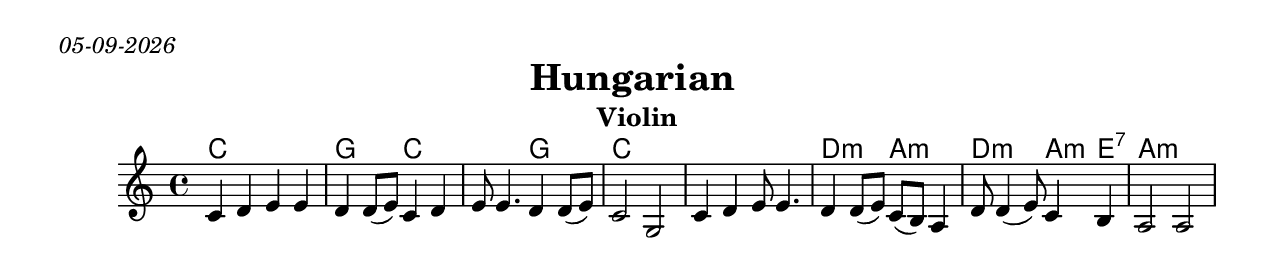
\version "2.18.0"
\include "english.ly"
\paper{
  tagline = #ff
  print-all-headers = ##t
  #(set-paper-size "letter")
}
date = #(strftime "%d-%m-%Y" (localtime (current-time)))

\markup{ \italic{ \date }  }

%\markup{ Got something to say? }

global = {
  \clef treble
  \key g\major
  \time 4/4
  \set Score.markFormatter = #format-mark-box-alphabet
}

%#################################### Melody ########################
%melody =  \transpose c d \relative c' {  %transpose for clarinet
melody = \relative c'' {
  \global
  %\partial 16*3 a16 d f   %lead in notes

  g4 a b b
  a4 a8(b)g4 a
  b8 b4. a4 a8(b)|
  g2 d

  g4 a b8 b4.
  a4 a8(b) g(fs) e4
  a8 a4(b8)g4 fs
  e2 e2
}
%################################# Lyrics #####################
%\addlyrics{ \set stanza = #"1. " }
%################################# Chords #######################
harmonies = \chordmode {
 c1
 g2 c2 *2
 g2
 % C,d,a,d,a,E7,a.
 c1 *2
 d2:m a2:m
 d2:m a4:m e4:7
 a2:m
}

\score {

  <<
    \new ChordNames {
      \set chordChanges = ##f
      \harmonies
    }
    \new Staff  \transpose g c \melody
  >>
  \header{
    title= "Hungarian "
    subtitle=""
    composer= ""
    instrument = "Violin"
    arranger= ""
  }
  \layout{indent = 1.0\cm}
  \midi {
    \tempo 4 = 120

    % \midi { }
  }
}
%{
% more verses:
\markup{}
\markup {
  \fill-line {
    \hspace #0.1 % distance from left margin
    \column {
      \line { "1."
	\column {
	  ""
	}
      }
      \hspace #0.2 % vertical distance between verses
      \line { "2."
	\column {
	 ""
	}
      }
    }
    \hspace #0.1  % horiz. distance between columns
    \column {
      \line { "3."
	\column {
	  ""
	}
      }
      \hspace #0.2 % distance between verses
      \line { "4."
	\column {
	 ""
	}
      }
    }
    \hspace #0.1 % distance to right margin
  }
}

%}
